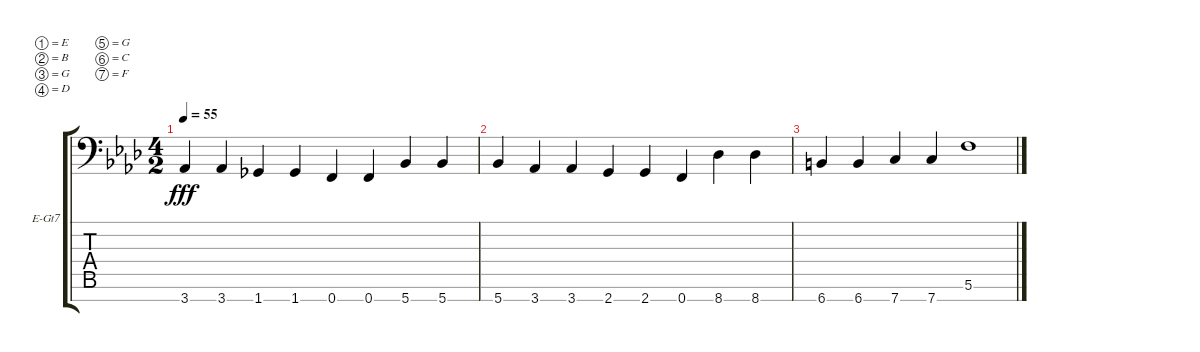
\defaultSystemsLayout 4
\bracketExtendMode groupsimilarinstruments
\firstSystemTrackNameOrientation horizontal
\otherSystemsTrackNameOrientation horizontal
\track ("Guitar 3" "E-Gt7") {instrument distortionguitar}
\staff {score tabs}
\tuning (E4 B3 G3 D3 G2 C2 F1)
\ts (4 2)
\tempo 55
\clef f4
\scale
0.333333
\ks fminor
3.7.4{dy fff} 3.7.4 1.7.4 1.7.4 0.7.4 0.7.4 5.7.4 5.7.4 |
\scale
0.333333 5.7.4 3.7.4 3.7.4 2.7.4 2.7.4 0.7.4 8.7.4 8.7.4 |
\scale
0.333333 6.7.4 6.7.4 7.7.4 7.7.4 5.6.1
